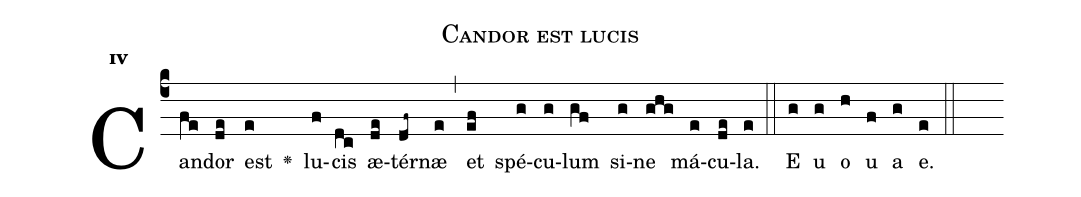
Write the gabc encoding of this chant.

name:Candor est lucis;
office-part:Antiphona;
mode:4;
%%
initial-style: 1;
name: Candor est lucis;
book: Antiphonae & Responsoria/Tomus III, p. 50;
occasion: Psalterium Hebdomada II Feria IV;
office-part: Vesperae Ant 3;
user-notes: ;
commentary: ;
annotation: 4*e;
centering-scheme: english;
fontsize: 12;
font: OFLSortsMillGoudy;
height: 11;
width: 4.5;
%%
(c4)Can(fe)dor(de) est(e) <v>\greheightstar</v>() lu(f)cis(dc) æ(de)tér(df~)næ(e) (,) et(ef) spé(g)cu(g)lum(gf) si(g)ne(ghg) má(e)cu(de)la.(e) (::)
E(g) u(g) o(h) u(f) a(g) e.(e) (::)
